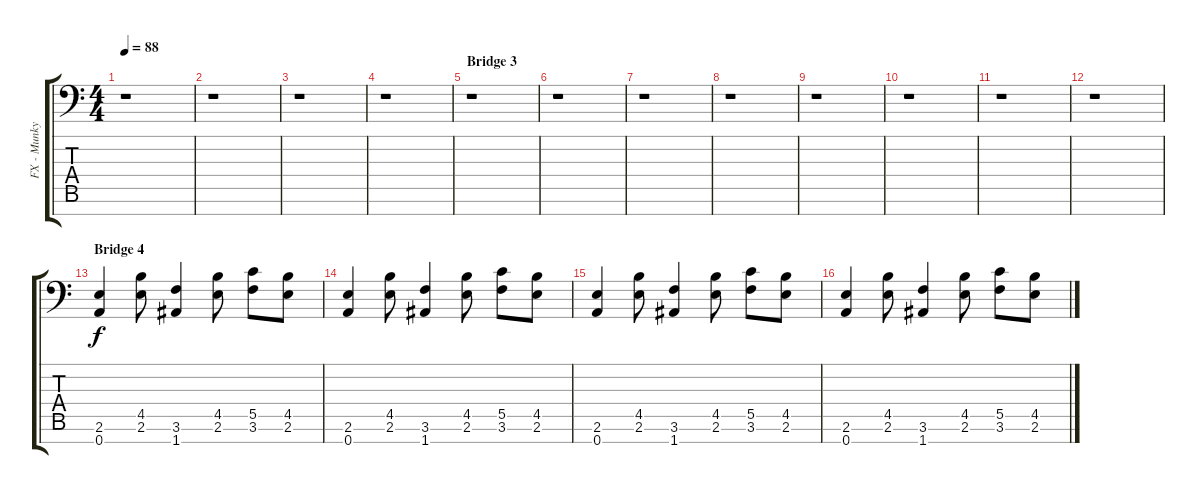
\track ("FX - Munky Fills" "FX - Munky") {instrument distortionguitar}
\staff {score tabs}
\tuning (D4 A3 F3 C3 G2 D2 A1) {hide}
\ts (4 4)
\tempo 88
\clef f4
\ks c
r.1{dy f} |
r.1 |
r.1 |
r.1 |
\section ("" "Bridge 3")
r.1 |
r.1 |
r.1 |
r.1 |
r.1 |
r.1 |
r.1 |
r.1 |
\section ("" "Bridge 4")
(2.6 0.7).4{volume 12 balance 8 instrument overdrivenguitar} (4.5 2.6).8 (3.6 1.7).4 (4.5 2.6).8 (5.5 3.6).8 (4.5 2.6).8 |
(2.6 0.7).4 (4.5 2.6).8 (3.6 1.7).4 (4.5 2.6).8 (5.5 3.6).8 (4.5 2.6).8 |
(2.6 0.7).4 (4.5 2.6).8 (3.6 1.7).4 (4.5 2.6).8 (5.5 3.6).8 (4.5 2.6).8 |
(2.6 0.7).4 (4.5 2.6).8 (3.6 1.7).4 (4.5 2.6).8 (5.5 3.6).8 (4.5 2.6).8
